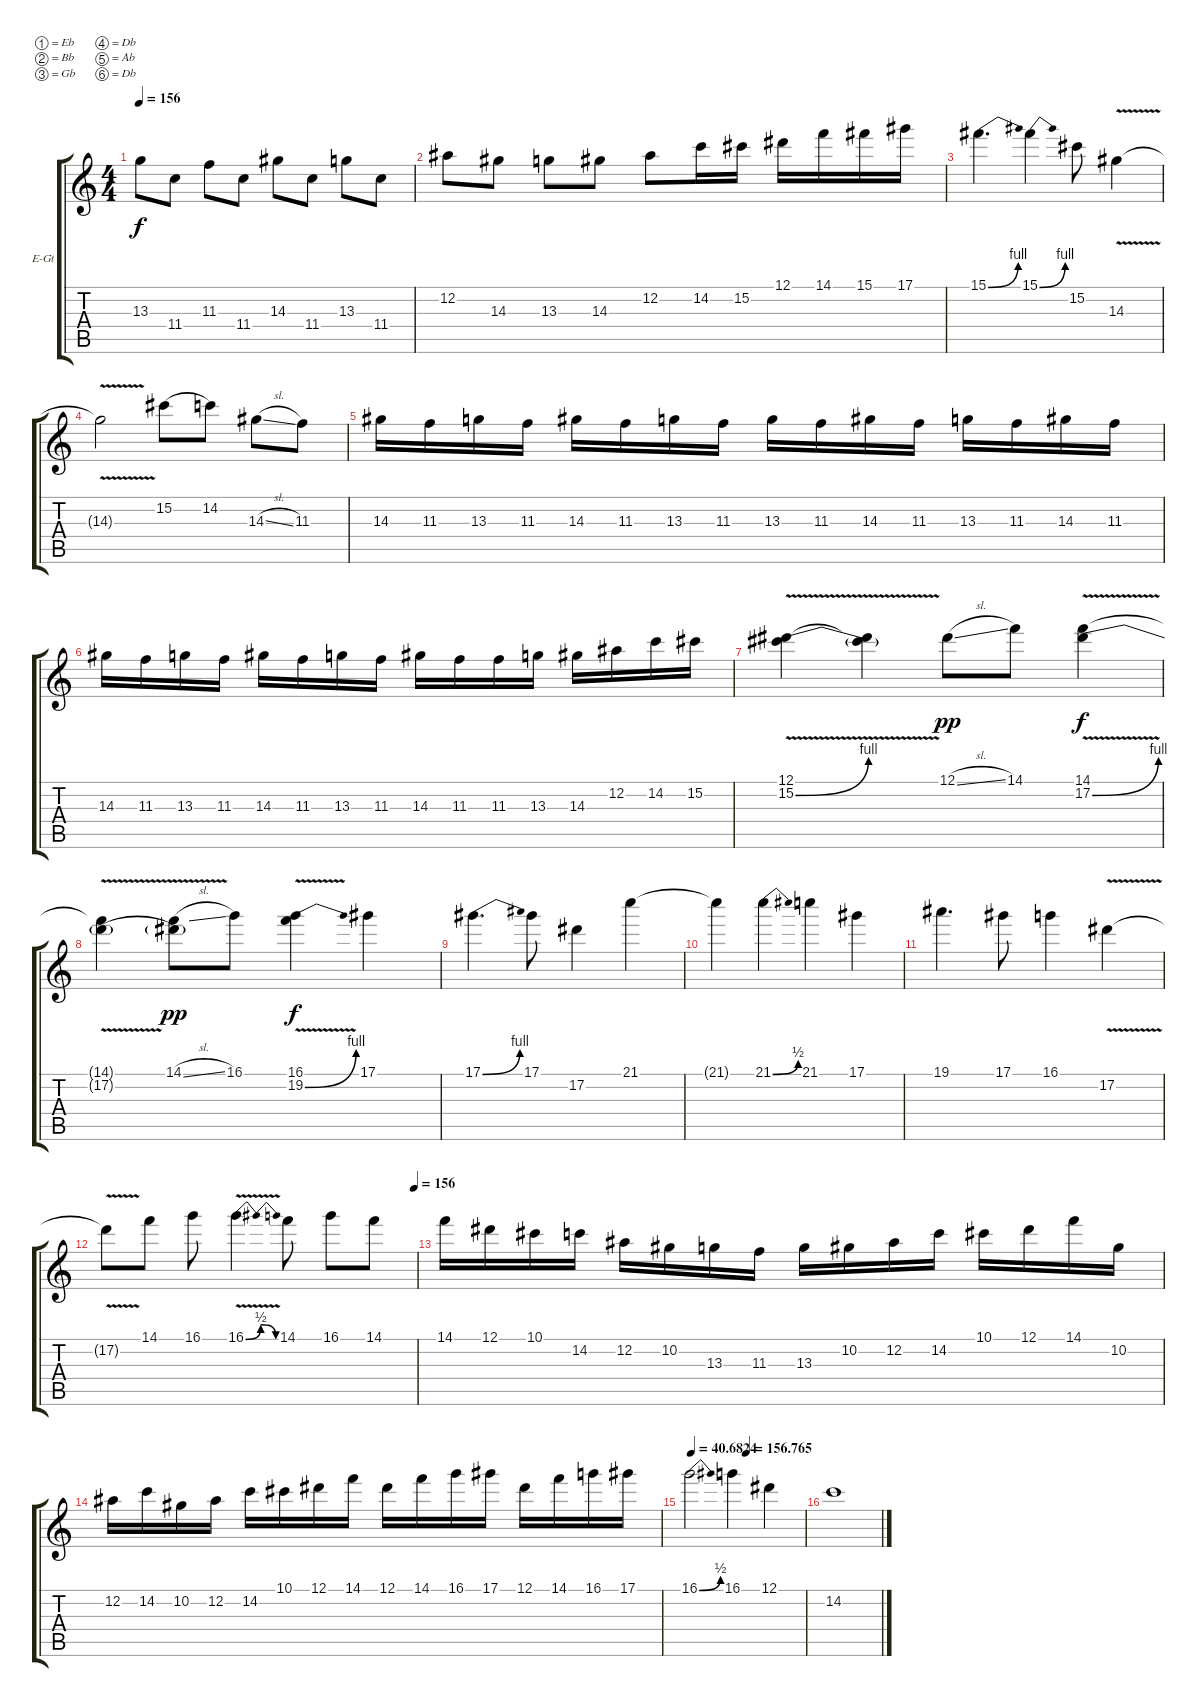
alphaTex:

\defaultSystemsLayout 4
\bracketExtendMode groupsimilarinstruments
\firstSystemTrackNameOrientation horizontal
\otherSystemsTrackNameOrientation horizontal
\track ("Dmitriy Anisimov (Solo)" "E-Gt") {instrument distortionguitar}
\staff {score tabs}
\tuning (Eb4 Bb3 Gb3 Db3 Ab2 Db2)
\ts (4 4)
\tempo 156
\clef g2
\scale
0.333333
\ks c
13.3.8{dy f} 11.4.8 11.3.8 11.4.8 14.3.8 11.4.8 13.3.8 11.4.8 |
\scale
0.333333 12.2.8 14.3.8 13.3.8 14.3.8 12.2.8 14.2.16 15.2.16 12.1.16 14.1.16 15.1.16 17.1.16 |
\scale
0.333333 15.1{be (bend 0 0 59.4 4)}.4{d} 15.1{be (bend 0 0 60 4)}.4 15.2.8 14.3{v}.4 |
\scale
0.333333 14.3{v t}.2 15.2.8{legatoorigin} 14.2.8 14.3{sl}.8 11.3.8 |
\scale
0.333333 14.3.16 11.3.16 13.3.16 11.3.16 14.3.16 11.3.16 13.3.16 11.3.16 13.3.16 11.3.16 14.3.16 11.3.16 13.3.16 11.3.16 14.3.16 11.3.16 |
\scale
0.333333 14.3.16 11.3.16 13.3.16 11.3.16 14.3.16 11.3.16 13.3.16 11.3.16 14.3.16 11.3.16 11.3.16 13.3.16 14.3.16 12.2.16 14.2.16 15.2.16 |
\scale
0.333333 (12.1{v} 15.2{be (bend 0 0 59.4 4) v}).4 (12.1{v t} 15.2{be (hold 0 0 60 0) v t}).4 12.1{sl}.8{dy pp} 14.1.8 (14.1{v} 17.2{be (bend 0 0 59.4 4) v}).4{dy f} |
\scale
0.333333 (14.1{v t} 17.2{be (hold 0 0 60 0) v t}).4 (14.1{sl} 17.2{be (hold 0 0 60 0) t}).8{dy pp} 16.1.8 (16.1{v} 19.2{be (bend 0 0 60 4) v}).4{dy f} 17.1.4 |
\scale
0.333333 17.1{be (bend 0 0 59.4 4)}.4{d} 17.1.8 17.2.4 21.1.4 |
\scale
0.333333 21.1{t}.4 21.1{be (bend 0 0 59.4 2)}.4 21.1.4 17.1.4 |
\scale
0.333333 19.1.4{d} 17.1.8 16.1.4 17.2{v}.4 |
\tempo (156 0.99375)
\scale
0.333333 17.2{v t}.8 14.1.8 16.1.8 16.1{be (bendrelease 0 0 25.8 2 29.4 2 59.4 0) v}.4 14.1.8 16.1.8 14.1.8 |
\scale
0.333333 14.1.16 12.1.16 10.1.16 14.2.16 12.2.16 10.2.16 13.3.16 11.3.16 13.3.16 10.2.16 12.2.16 14.2.16 10.1.16 12.1.16 14.1.16 10.2.16 |
\scale
0.333333 12.2.16 14.2.16 10.2.16 12.2.16 14.2.16 10.1.16 12.1.16 14.1.16 12.1.16 14.1.16 16.1.16 17.1.16 12.1.16 14.1.16 16.1.16 17.1.16 |
\tempo (40.6824 0.025)
\tempo (156.765 0.5)
\scale
0.333333 16.1{be (bend 0 0 59.4 2)}.2 16.1.4 12.1.4 |
\scale
0.333333 14.2.1
